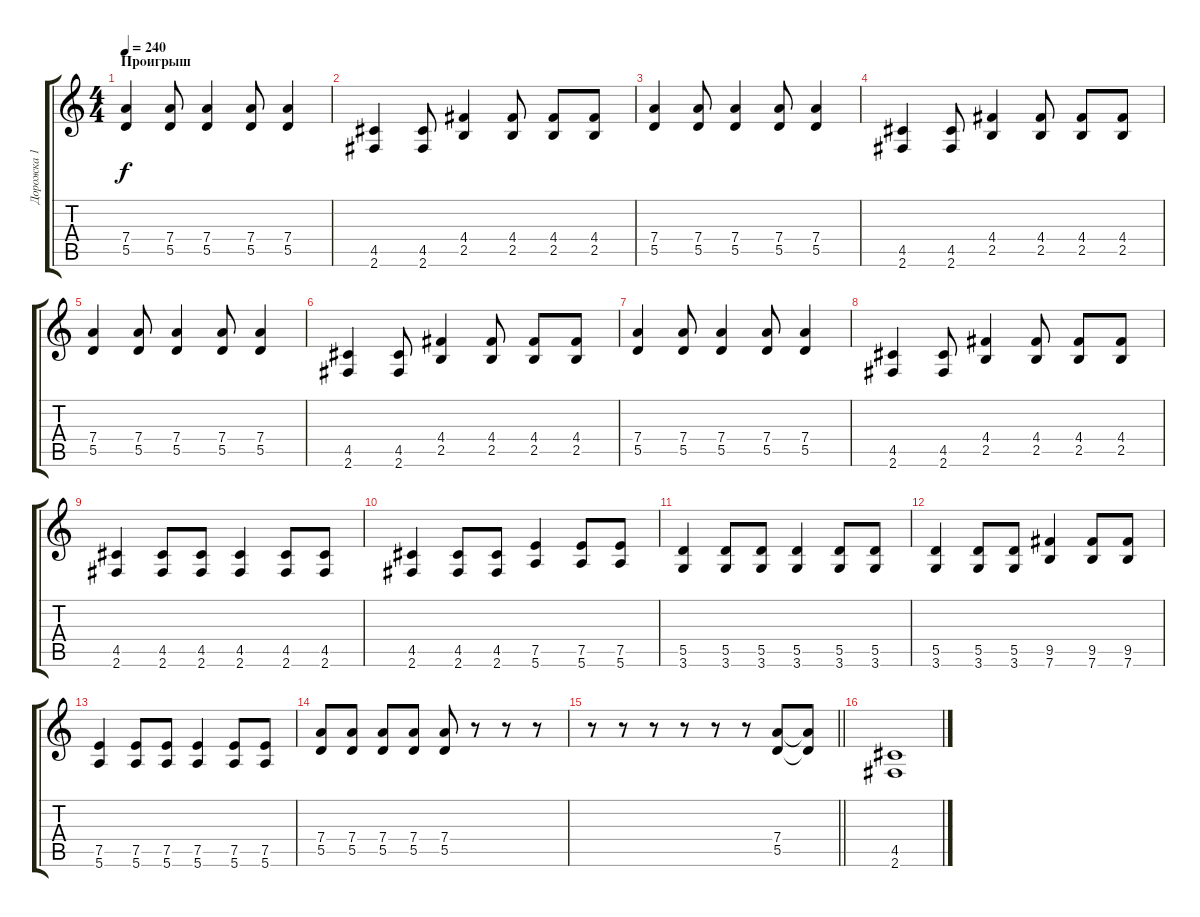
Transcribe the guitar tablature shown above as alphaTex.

\track ("Дорожка 1" "Дорожка 1") {instrument distortionguitar}
\staff {score tabs}
\tuning (E4 B3 G3 D3 A2 E2) {hide}
\ts (4 4)
\section ("" "Проигрыш")
\tempo 240
\clef g2
\ks c
(7.4 5.5).4{dy f} (7.4 5.5).8 (7.4 5.5).4 (7.4 5.5).8 (7.4 5.5).4 |
(4.5 2.6).4 (4.5 2.6).8 (4.4 2.5).4 (4.4 2.5).8 (4.4 2.5).8 (4.4 2.5).8 |
(7.4 5.5).4 (7.4 5.5).8 (7.4 5.5).4 (7.4 5.5).8 (7.4 5.5).4 |
(4.5 2.6).4 (4.5 2.6).8 (4.4 2.5).4 (4.4 2.5).8 (4.4 2.5).8 (4.4 2.5).8 |
(7.4 5.5).4 (7.4 5.5).8 (7.4 5.5).4 (7.4 5.5).8 (7.4 5.5).4 |
(4.5 2.6).4 (4.5 2.6).8 (4.4 2.5).4 (4.4 2.5).8 (4.4 2.5).8 (4.4 2.5).8 |
(7.4 5.5).4 (7.4 5.5).8 (7.4 5.5).4 (7.4 5.5).8 (7.4 5.5).4 |
(4.5 2.6).4 (4.5 2.6).8 (4.4 2.5).4 (4.4 2.5).8 (4.4 2.5).8 (4.4 2.5).8 |
(4.5 2.6).4 (4.5 2.6).8 (4.5 2.6).8 (4.5 2.6).4 (4.5 2.6).8 (4.5 2.6).8 |
(4.5 2.6).4 (4.5 2.6).8 (4.5 2.6).8 (7.5 5.6).4 (7.5 5.6).8 (7.5 5.6).8 |
(5.5 3.6).4 (5.5 3.6).8 (5.5 3.6).8 (5.5 3.6).4 (5.5 3.6).8 (5.5 3.6).8 |
(5.5 3.6).4 (5.5 3.6).8 (5.5 3.6).8 (9.5 7.6).4 (9.5 7.6).8 (9.5 7.6).8 |
(7.5 5.6).4 (7.5 5.6).8 (7.5 5.6).8 (7.5 5.6).4 (7.5 5.6).8 (7.5 5.6).8 |
(7.4 5.5).8 (7.4 5.5).8 (7.4 5.5).8 (7.4 5.5).8 (7.4 5.5).8 r.8 r.8 r.8 |
\barLineRight lightlight
r.8 r.8 r.8 r.8 r.8 r.8 (7.4 5.5).8 (7.4{t} 5.5{t}).8 |
(4.5 2.6).1
